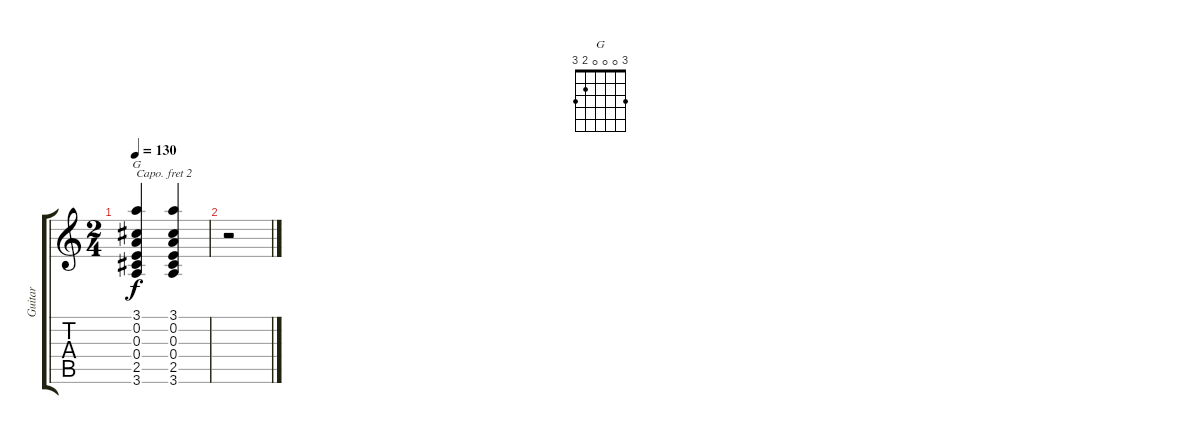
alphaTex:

\track ("Guitar" "Guitar") {instrument acousticguitarnylon}
\staff {score tabs}
\capo 2
\tuning (E4 B3 G3 D3 A2 E2) {hide}
\chord ("G" 3 0 0 0 2 3)
\ts (2 4)
\tempo 130
\clef g2
\ks c
(3.1 0.2 0.3 0.4 2.5 3.6).4{ch "G" dy f} (3.1 0.2 0.3 0.4 2.5 3.6).4 |
r.2
